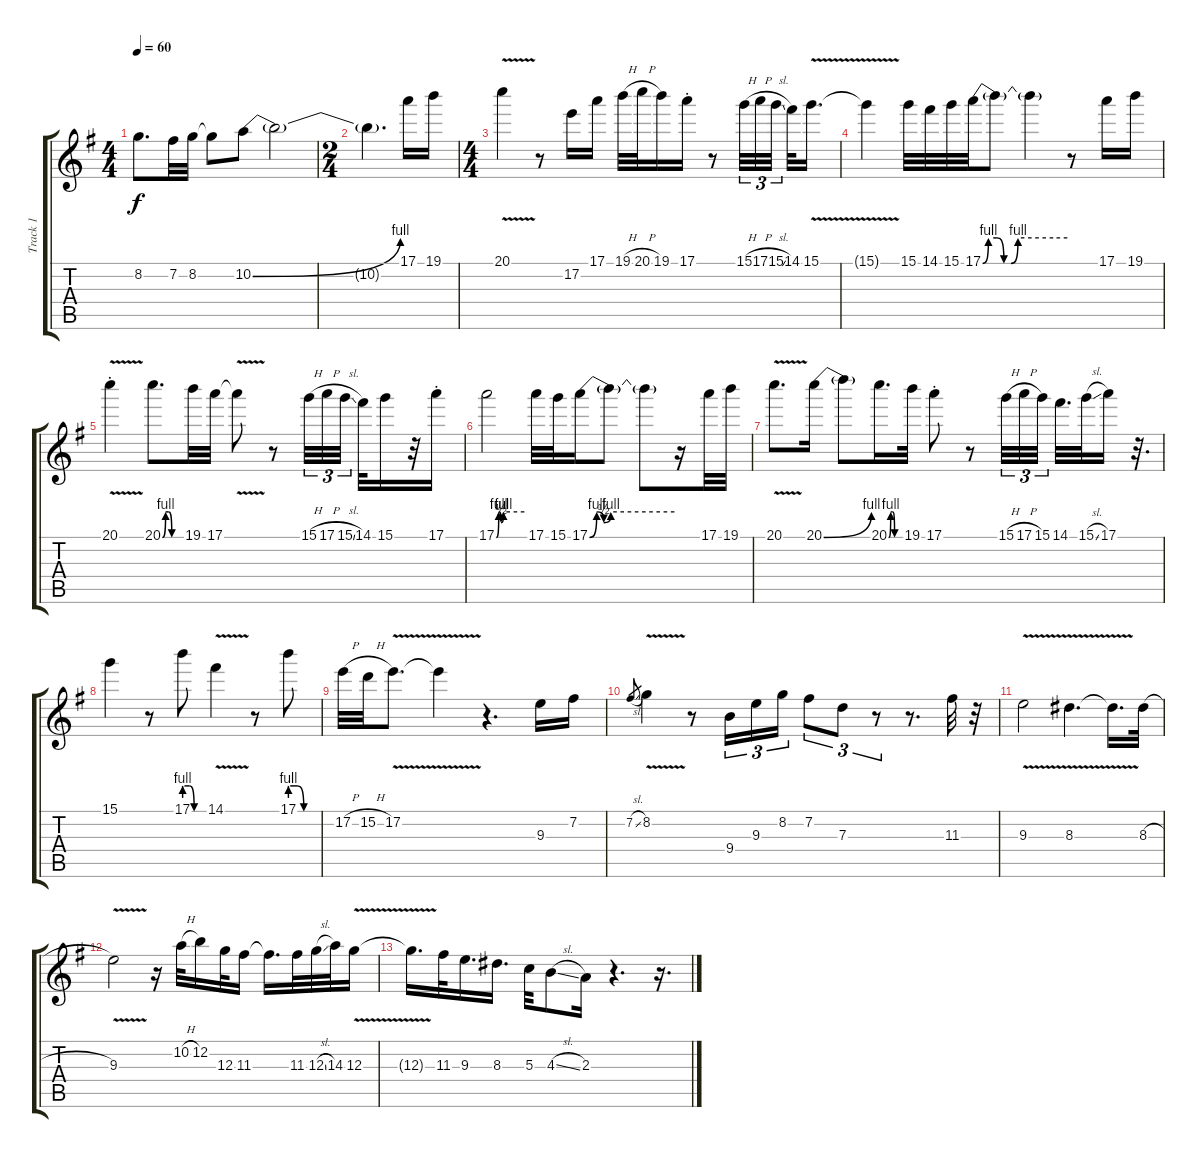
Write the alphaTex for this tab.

\track ("Track 1" "Track 1") {instrument overdrivenguitar}
\staff {score tabs}
\tuning (E4 B3 G3 D3 A2 E2) {hide}
\ts (4 4)
\tempo 60
\clef g2
\ks eminor
8.2.8{d dy f} 7.2.32 8.2.32 8.2{t}.8 10.2{be (bend 0 0 60 4)}.8 10.2{t}.2 |
\ts (2 4)
10.2{t}.4{d} 17.1.16 19.1.16 |
\ts (4 4)
20.1{v}.4 r.8 17.2.16 17.1.16 19.1{h}.32 20.1{h}.32 19.1.16 17.1{st}.16 r.8 15.1{h}.32{tu (3 2)} 17.1{h}.32{tu (3 2)} 15.1{sl}.32{tu (3 2) beam splitsecondary} 14.1.32 15.1{v}.16{d} |
15.1{t}.4 15.1.32 14.1.32 15.1.32 17.1{be (custom 0 0 4 4 10 4 15 0 20 0 25 4 50 4 60 4)}.32 17.1{t}.8 17.1{t}.4 r.8 17.1.16 19.1.16 |
20.1{v st}.4 20.1{be (custom 0 0 10 4 20 4 30 0 60 0)}.8{d} 19.1.32 17.1.32 17.1{v t}.8 r.8 15.1{h}.32{tu (3 2)} 17.1{h}.32{tu (3 2)} 15.1{sl}.32{tu (3 2) beam splitsecondary} 14.1.32 15.1.16 r.32 17.1{st}.16 |
17.1{be (custom 0 0 5 4 10 2 15 4 60 4)}.2 17.1.32 15.1.32 17.1{be (custom 0 0 5 4 10 2 15 4 60 4)}.16 17.1{t}.8 17.1{t}.8 r.16 17.1.32 19.1.32 |
20.1{v}.8{d} 20.1{be (bend 0 0 60 4)}.16 20.1{t}.8 20.1{be (custom 0 0 10 4 20 4 30 0 60 0)}.16{d} 19.1.32 17.1{st}.8 r.8 15.1{h}.32{tu (3 2)} 17.1{h}.32{tu (3 2)} 15.1.32{tu (3 2) beam splitsecondary} 14.1.32{d} 15.1{sl}.32 17.1.16 r.32{d} |
15.1.4 r.8 17.1{be (custom 0 4 15 4 30 0 60 0)}.8 14.1{v}.4 r.8 17.1{be (custom 0 4 15 4 30 0 60 0)}.8 |
17.2{h}.32 15.2{h}.32 17.2{v}.8{d} 17.2{t}.4 r.4{d} 9.3.16 7.2.16 |
7.2{sl}.8{gr} 8.2{v}.4 r.8 9.4.16{tu (3 2)} 9.3.16{tu (3 2)} 8.2.16{tu (3 2)} 7.2.8{tu (3 2)} 7.3.8{tu (3 2)} r.8{tu (3 2)} r.8{d} 11.3.32 r.32 |
9.3{v}.2 8.3{v}.4{d} 8.3{t}.16{d} 8.3{h}.32 |
9.3{v}.2 r.16 10.2{h}.32 12.2.16 12.3.32 11.3.16 11.3{t}.16{d} 11.3.32 12.3{sl}.32 14.3.32 12.3{v}.16 |
12.3{t}.16{d} 11.3.32 9.3.16{d} 8.3.16{d} 5.3.32 4.3{sl}.8 2.3.16 r.4{d} r.16{d}
